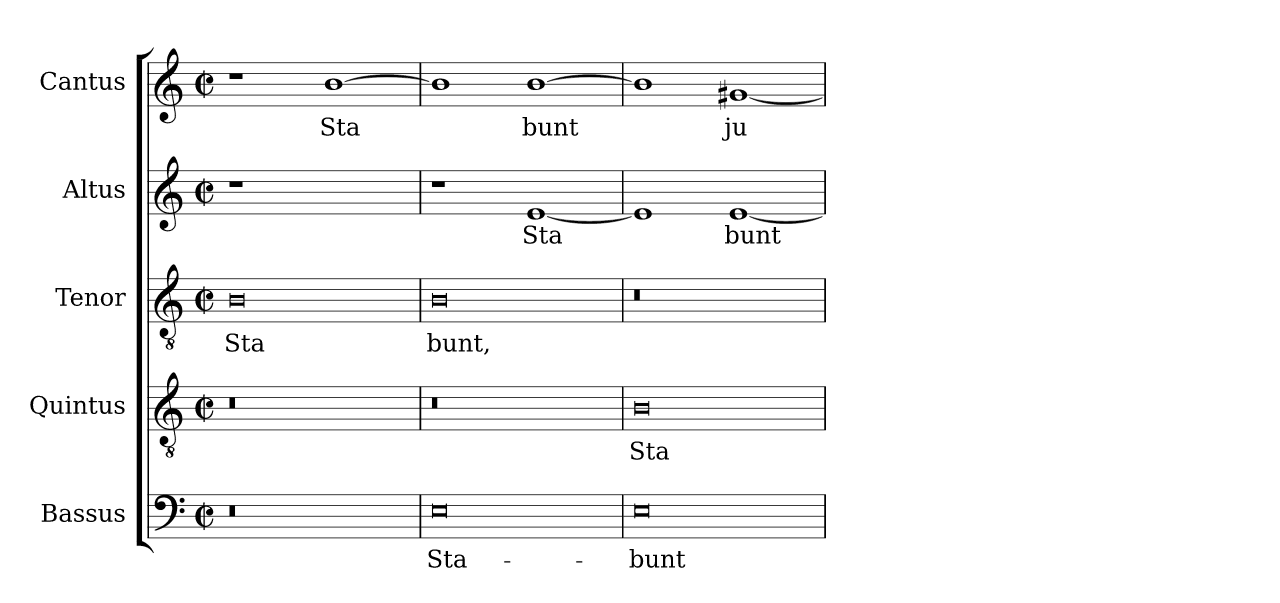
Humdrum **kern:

**kern	**text	**kern	**text	**kern	**text	**kern	**text	**kern	**text
*part5	*part5	*part4	*part4	*part3	*part3	*part2	*part2	*part1	*part1
*staff5	*staff5	*staff4	*staff4	*staff3	*staff3	*staff2	*staff2	*staff1	*staff1
*I"Bassus	*	*I"Quintus	*	*I"Tenor	*	*I"Altus	*	*I"Cantus	*
!!LO:PB:g=z
*stria5	*	*stria5	*	*stria5	*	*stria5	*	*stria5	*
*clefF4	*	*clefGv2	*	*clefGv2	*	*clefG2	*	*clefG2	*
*k[]	*	*k[]	*	*k[]	*	*k[]	*	*k[]	*
*C:	*	*C:	*	*C:	*	*C:	*	*C:	*
*M2/2	*	*M2/2	*	*M2/2	*	*M2/2	*	*M2/2	*
*met(c|)	*	*met(c|)	*	*met(c|)	*	*met(c|)	*	*met(c|)	*
=1	=1	=1	=1	=1	=1	=1	=1	=1	=1
!	!	!	!	!	!LO:LY:b:cj	!	!	!	!
0r	.	0r	.	0B	Sta	1r	.	1r	.
!	!	!	!	!	!	!	!	!	!LO:LY:b:cj
.	.	.	.	.	.	1ryy	.	[>1b	Sta-
=2	=2	=2	=2	=2	=2	=2	=2	=2	=2
!	!LO:LY:b:cj	!	!	!	!LO:LY:b:cj	!	!	!	!LO:LY:b:cj
0E	Sta-	0r	.	0B	bunt,	1r	.	1b]	--
!	!	!	!	!	!	!	!LO:LY:b:cj	!	!LO:LY:b:cj
.	.	.	.	.	.	[<1e	Sta	[>1b	-bunt
=3	=3	=3	=3	=3	=3	=3	=3	=3	=3
!	!LO:LY:b:cj	!	!LO:LY:b:cj	!	!	!	!LO:LY:b:cj	!	!LO:LY:b:cj
0E	-bunt	0B	Sta	0r	.	1e]	.	1b]	.
!	!	!	!	!	!	!	!LO:LY:b:cj	!	!LO:LY:b:cj
.	.	.	.	.	.	[<1e	bunt	[<1g#X	ju-
=	=	=	=	=	=	=	=	=	=
*-	*-	*-	*-	*-	*-	*-	*-	*-	*-
